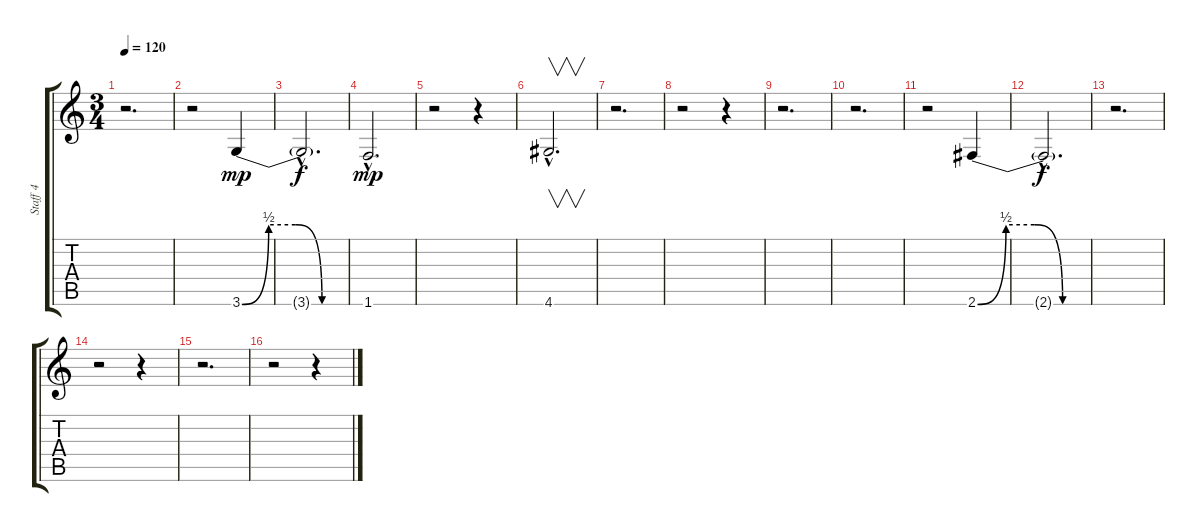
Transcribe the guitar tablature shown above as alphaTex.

\track ("Staff 4" "Staff 4") {instrument fretlessbass}
\staff {score tabs}
\tuning (E4 B3 G3 D3 A2 E2) {hide}
\ts (3 4)
\tempo 120
\clef g2
\ks c
r.2{d dy mp} |
r.2 3.6{be (custom 0 0 15 2 30 2 45 0 60 0)}.4 |
3.6{hac t}.2{d dy f} |
1.6{hac}.2{d dy mp} |
r.2 r.4 |
4.6{hac}.2{v d} |
r.2{d} |
r.2 r.4 |
r.2{d} |
r.2{d} |
r.2 2.6{be (custom 0 0 15 2 30 2 45 0 60 0)}.4 |
2.6{hac t}.2{d dy f} |
r.2{d} |
r.2 r.4 |
r.2{d} |
r.2 r.4
